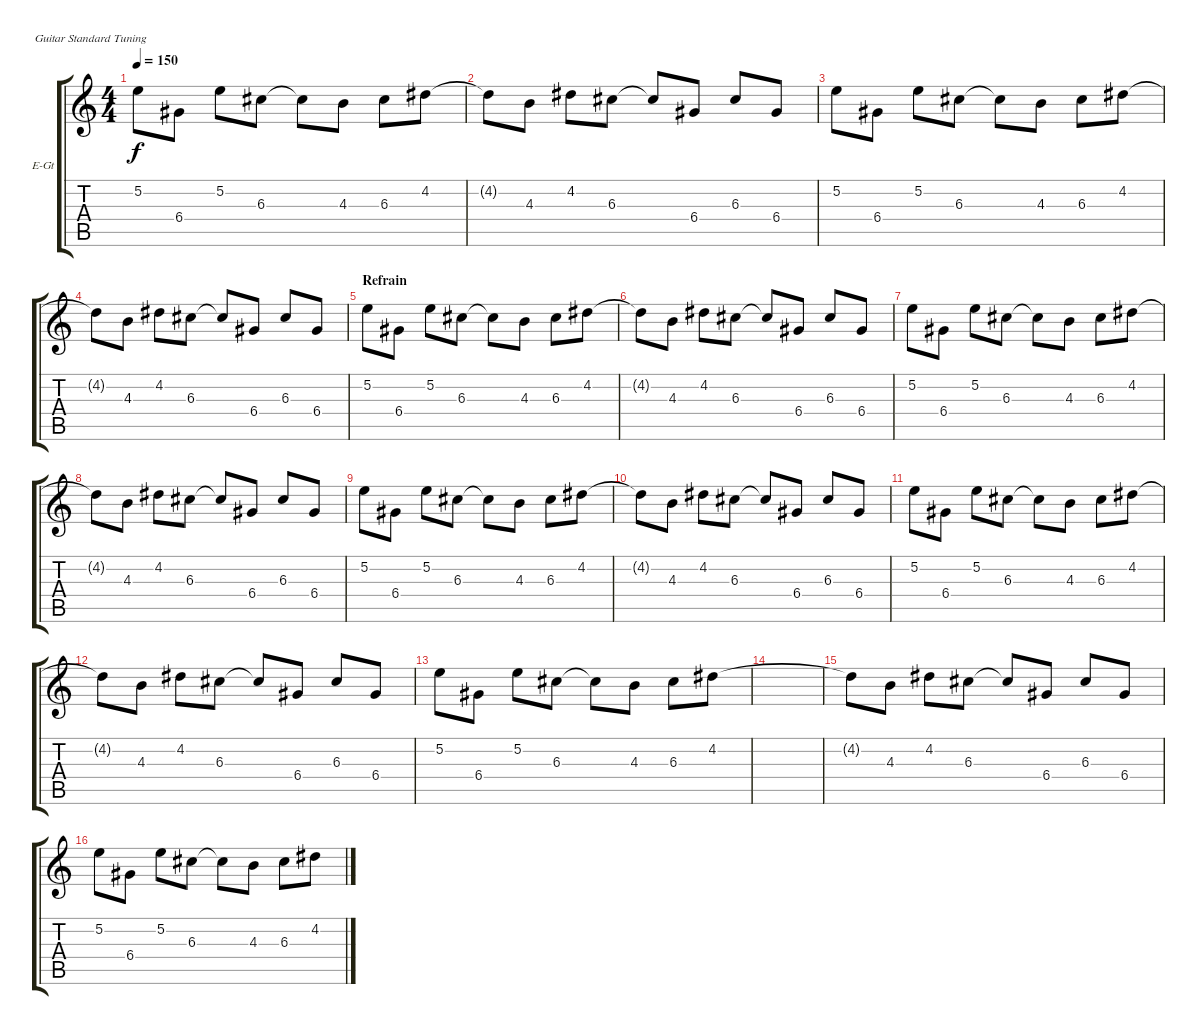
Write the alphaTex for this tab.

\bracketExtendMode groupsimilarinstruments
\firstSystemTrackNameOrientation horizontal
\otherSystemsTrackNameOrientation horizontal
\track ("Guitare 2" "E-Gt") {instrument electricguitarclean}
\staff {score tabs}
\tuning (E4 B3 G3 D3 A2 E2)
\ts (4 4)
\tempo 150
\clef g2
\ks c
5.2.8{dy f} 6.4.8 5.2.8 6.3.8 6.3{t}.8 4.3.8 6.3.8 4.2.8 |
4.2{t}.8 4.3.8 4.2.8 6.3.8 6.3{t}.8 6.4.8 6.3.8 6.4.8 |
5.2.8 6.4.8 5.2.8 6.3.8 6.3{t}.8 4.3.8 6.3.8 4.2.8 |
4.2{t}.8 4.3.8 4.2.8 6.3.8 6.3{t}.8 6.4.8 6.3.8 6.4.8 |
\section ("" "Refrain")
5.2.8 6.4.8 5.2.8 6.3.8 6.3{t}.8 4.3.8 6.3.8 4.2.8 |
4.2{t}.8 4.3.8 4.2.8 6.3.8 6.3{t}.8 6.4.8 6.3.8 6.4.8 |
5.2.8 6.4.8 5.2.8 6.3.8 6.3{t}.8 4.3.8 6.3.8 4.2.8 |
4.2{t}.8 4.3.8 4.2.8 6.3.8 6.3{t}.8 6.4.8 6.3.8 6.4.8 |
5.2.8 6.4.8 5.2.8 6.3.8 6.3{t}.8 4.3.8 6.3.8 4.2.8 |
4.2{t}.8 4.3.8 4.2.8 6.3.8 6.3{t}.8 6.4.8 6.3.8 6.4.8 |
5.2.8 6.4.8 5.2.8 6.3.8 6.3{t}.8 4.3.8 6.3.8 4.2.8 |
4.2{t}.8 4.3.8 4.2.8 6.3.8 6.3{t}.8 6.4.8 6.3.8 6.4.8 |
5.2.8 6.4.8 5.2.8 6.3.8 6.3{t}.8 4.3.8 6.3.8 4.2.8 |
|
4.2{t}.8 4.3.8 4.2.8 6.3.8 6.3{t}.8 6.4.8 6.3.8 6.4.8 |
5.2.8 6.4.8 5.2.8 6.3.8 6.3{t}.8 4.3.8 6.3.8 4.2.8
